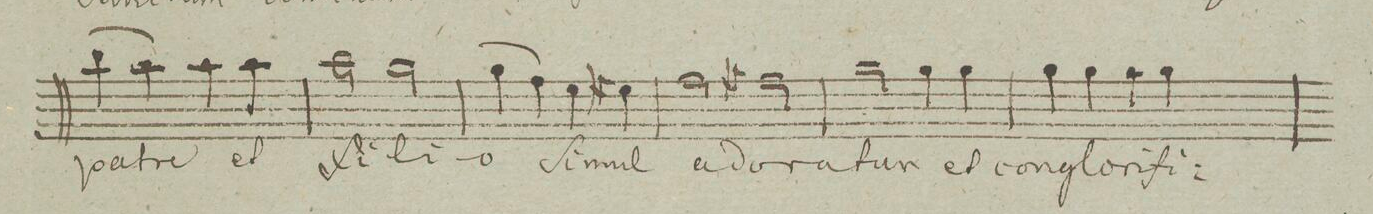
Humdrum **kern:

**kern	**text	**dynam
*I"Soprano. Tutti.	*	*
*clefC1	*	*
*k[]	*	*
*met(c|)	*	*
*M2/2	*	*
(4gg\	pa-	.
4ff\)	.	.
4ff\	-tre	.
4ff\	et	.
=171	=171	=171
2ff\	fi-	.
2ee\	-li-	.
=172	=172	=172
(4ee\	-o	.
4dd\)	.	.
4cc\	si-	.
4cc#X\	-mul	.
=173	=173	=173
2dd\	a-	.
2dd#X\	-do-	.
=174	=174	=174
2ee\	-ra-	.
4ee\	-tur	.
4ee\	et	.
=175	=175	=175
4ee\	con-	.
4ee\	-glo-	.
4ee\	-ri-	.
4ee\	-fi-	.
=176	=176	=176
*-	*-	*-
